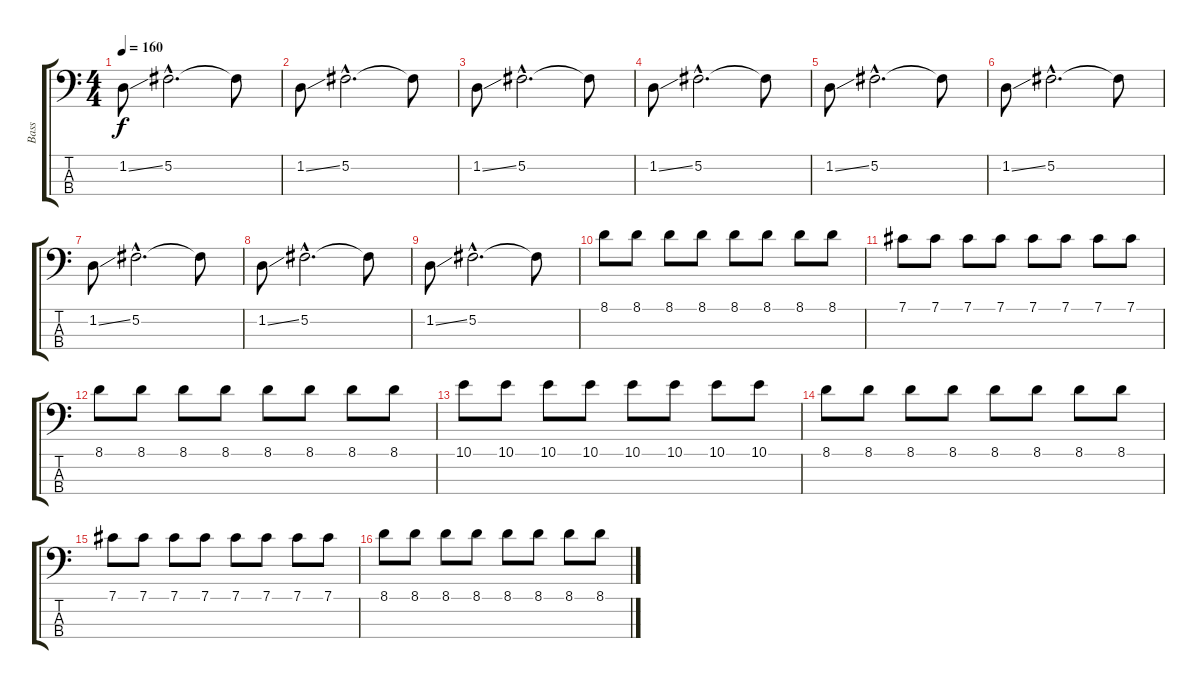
\track ("Bass" "Bass") {instrument electricbasspick}
\staff {score tabs}
\tuning (Gb2 Db2 Ab1 Db1) {hide}
\ts (4 4)
\tempo 160
\clef f4
\ks c
1.2{ss}.8{dy f} 5.2{hac}.2{d} 5.2{t}.8 |
1.2{ss}.8{instrument lead1square} 5.2{hac}.2{d} 5.2{t}.8 |
1.2{ss}.8 5.2{hac}.2{d} 5.2{t}.8 |
1.2{ss}.8 5.2{hac}.2{d} 5.2{t}.8 |
1.2{ss}.8 5.2{hac}.2{d} 5.2{t}.8 |
1.2{ss}.8{instrument lead1square} 5.2{hac}.2{d} 5.2{t}.8 |
1.2{ss}.8 5.2{hac}.2{d} 5.2{t}.8 |
1.2{ss}.8 5.2{hac}.2{d} 5.2{t}.8 |
1.2{ss}.8 5.2{hac}.2{d} 5.2{t}.8 |
8.1.8{volume 10 instrument electricbasspick} 8.1.8 8.1.8 8.1.8 8.1.8 8.1.8 8.1.8 8.1.8 |
7.1.8 7.1.8 7.1.8 7.1.8 7.1.8 7.1.8 7.1.8 7.1.8 |
8.1.8 8.1.8 8.1.8 8.1.8 8.1.8 8.1.8 8.1.8 8.1.8 |
10.1.8 10.1.8 10.1.8 10.1.8 10.1.8 10.1.8 10.1.8 10.1.8 |
8.1.8 8.1.8 8.1.8 8.1.8 8.1.8 8.1.8 8.1.8 8.1.8 |
7.1.8 7.1.8 7.1.8 7.1.8 7.1.8 7.1.8 7.1.8 7.1.8 |
8.1.8 8.1.8 8.1.8 8.1.8 8.1.8 8.1.8 8.1.8 8.1.8
